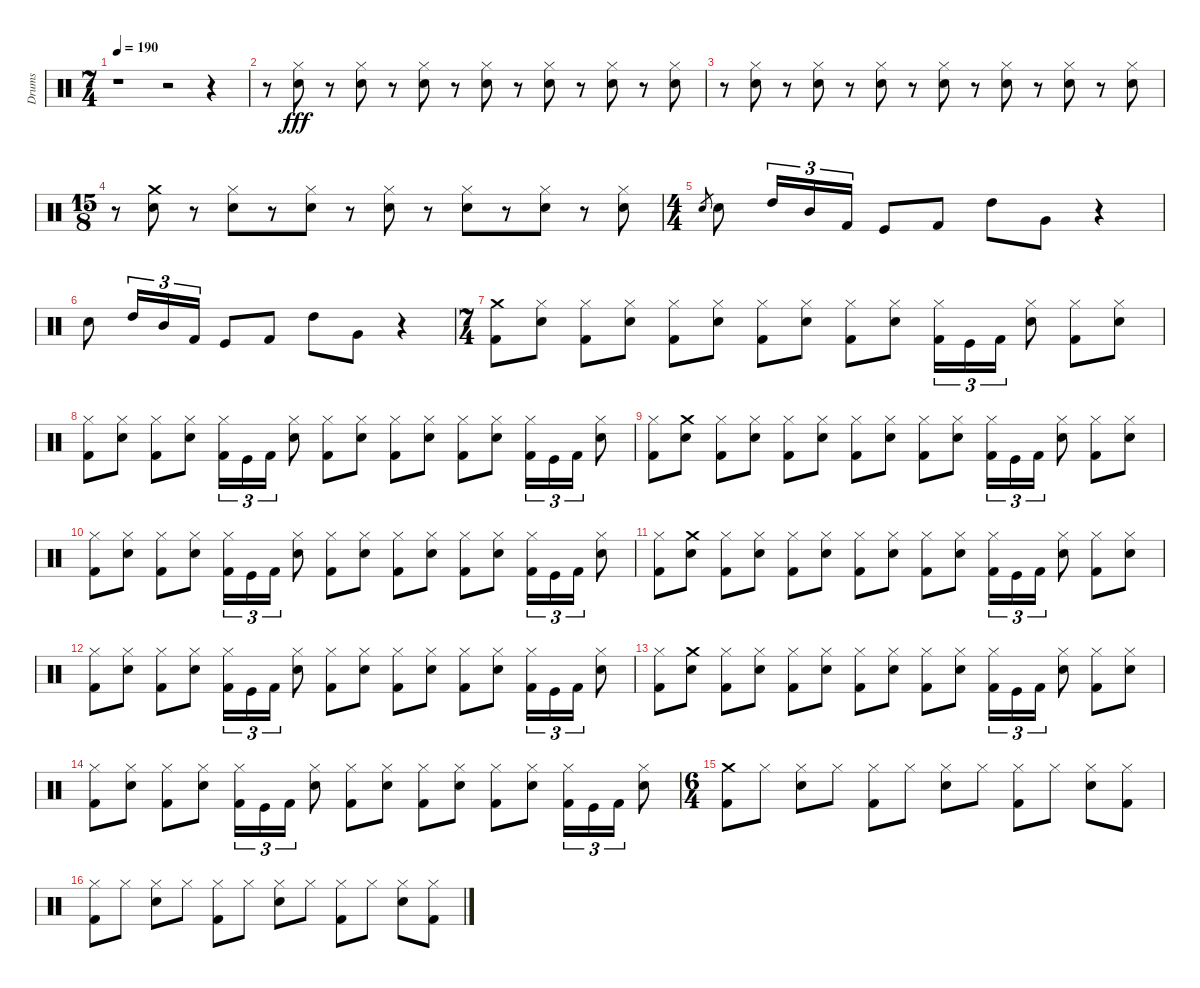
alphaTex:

\track ("Drums" "Drums") {instrument percussion}
\staff {score}
\articulation defaults
\ts (7 4)
\tempo 190
\clef neutral
\ks c
r.1{dy f} r.2 r.4 |
r.8 ("Snare (hit) 2" "Hi-Hat (closed)").8{dy fff} r.8 ("Snare (hit) 2" "Hi-Hat (closed)").8 r.8 ("Snare (hit) 2" "Hi-Hat (closed)").8 r.8 ("Snare (hit) 2" "Hi-Hat (closed)").8 r.8 ("Snare (hit) 2" "Hi-Hat (closed)").8 r.8 ("Snare (hit) 2" "Hi-Hat (closed)").8 r.8 ("Snare (hit) 2" "Hi-Hat (closed)").8 |
r.8 ("Snare (hit) 2" "Hi-Hat (closed)").8 r.8 ("Snare (hit) 2" "Hi-Hat (closed)").8 r.8 ("Snare (hit) 2" "Hi-Hat (closed)").8 r.8 ("Snare (hit) 2" "Hi-Hat (closed)").8 r.8 ("Snare (hit) 2" "Hi-Hat (closed)").8 r.8 ("Snare (hit) 2" "Hi-Hat (closed)").8 r.8 ("Snare (hit) 2" "Hi-Hat (closed)").8 |
\ts (15 8)
r.8 ("Crash medium (hit)" "Snare (hit) 2").8 r.8 ("Snare (hit) 2" "Hi-Hat (closed)").8 r.8 ("Snare (hit) 2" "Hi-Hat (closed)").8 r.8 ("Snare (hit) 2" "Hi-Hat (closed)").8 r.8 ("Snare (hit) 2" "Hi-Hat (closed)").8 r.8 ("Snare (hit) 2" "Hi-Hat (closed)").8 r.8 ("Snare (hit) 2" "Hi-Hat (closed)").8 |
\ts (4 4)
"Snare (hit) 2".8{gr} "Snare (hit) 2".8 "High Tom (hit)".16{tu (3 2)} "Mid Tom (hit)".16{tu (3 2)} "Kick (hit) 2".16{tu (3 2)} "Kick (hit)".8 "Kick (hit) 2".8 "High Tom (hit)".8 "Very Low Tom (hit)".8 r.4 |
"Snare (hit) 2".8 "High Tom (hit)".16{tu (3 2)} "Mid Tom (hit)".16{tu (3 2)} "Kick (hit) 2".16{tu (3 2)} "Kick (hit)".8 "Kick (hit) 2".8 "High Tom (hit)".8 "Very Low Tom (hit)".8 r.4 |
\ts (7 4)
("Crash medium (hit)" "Kick (hit) 2").8 ("Snare (hit) 2" "Hi-Hat (closed)").8 ("Hi-Hat (closed)" "Kick (hit) 2").8 ("Snare (hit) 2" "Hi-Hat (closed)").8 ("Hi-Hat (closed)" "Kick (hit) 2").8 ("Snare (hit) 2" "Hi-Hat (closed)").8 ("Hi-Hat (closed)" "Kick (hit) 2").8 ("Snare (hit) 2" "Hi-Hat (closed)").8 ("Hi-Hat (closed)" "Kick (hit) 2").8 ("Snare (hit) 2" "Hi-Hat (closed)").8 ("Hi-Hat (closed)" "Kick (hit) 2").16{tu (3 2)} "Kick (hit)".16{tu (3 2)} "Kick (hit) 2".16{tu (3 2)} ("Snare (hit) 2" "Hi-Hat (closed)").8 ("Hi-Hat (closed)" "Kick (hit) 2").8 ("Snare (hit) 2" "Hi-Hat (closed)").8 |
("Hi-Hat (closed)" "Kick (hit) 2").8 ("Snare (hit) 2" "Hi-Hat (closed)").8 ("Hi-Hat (closed)" "Kick (hit) 2").8 ("Snare (hit) 2" "Hi-Hat (closed)").8 ("Hi-Hat (closed)" "Kick (hit) 2").16{tu (3 2)} "Kick (hit)".16{tu (3 2)} "Kick (hit) 2".16{tu (3 2)} ("Snare (hit) 2" "Hi-Hat (closed)").8 ("Hi-Hat (closed)" "Kick (hit) 2").8 ("Snare (hit) 2" "Hi-Hat (closed)").8 ("Hi-Hat (closed)" "Kick (hit) 2").8 ("Snare (hit) 2" "Hi-Hat (closed)").8 ("Kick (hit) 2" "Hi-Hat (closed)").8 ("Snare (hit) 2" "Hi-Hat (closed)").8 ("Kick (hit) 2" "Hi-Hat (closed)").16{tu (3 2)} "Kick (hit)".16{tu (3 2)} "Kick (hit) 2".16{tu (3 2)} ("Snare (hit) 2" "Hi-Hat (closed)").8 |
("Hi-Hat (closed)" "Kick (hit) 2").8 ("Crash medium (hit)" "Snare (hit) 2").8 ("Hi-Hat (closed)" "Kick (hit) 2").8 ("Snare (hit) 2" "Hi-Hat (closed)").8 ("Hi-Hat (closed)" "Kick (hit) 2").8 ("Snare (hit) 2" "Hi-Hat (closed)").8 ("Hi-Hat (closed)" "Kick (hit) 2").8 ("Snare (hit) 2" "Hi-Hat (closed)").8 ("Hi-Hat (closed)" "Kick (hit) 2").8 ("Snare (hit) 2" "Hi-Hat (closed)").8 ("Hi-Hat (closed)" "Kick (hit) 2").16{tu (3 2)} "Kick (hit)".16{tu (3 2)} "Kick (hit) 2".16{tu (3 2)} ("Snare (hit) 2" "Hi-Hat (closed)").8 ("Hi-Hat (closed)" "Kick (hit) 2").8 ("Snare (hit) 2" "Hi-Hat (closed)").8 |
("Hi-Hat (closed)" "Kick (hit) 2").8 ("Snare (hit) 2" "Hi-Hat (closed)").8 ("Hi-Hat (closed)" "Kick (hit) 2").8 ("Snare (hit) 2" "Hi-Hat (closed)").8 ("Hi-Hat (closed)" "Kick (hit) 2").16{tu (3 2)} "Kick (hit)".16{tu (3 2)} "Kick (hit) 2".16{tu (3 2)} ("Snare (hit) 2" "Hi-Hat (closed)").8 ("Hi-Hat (closed)" "Kick (hit) 2").8 ("Snare (hit) 2" "Hi-Hat (closed)").8 ("Hi-Hat (closed)" "Kick (hit) 2").8 ("Snare (hit) 2" "Hi-Hat (closed)").8 ("Kick (hit) 2" "Hi-Hat (closed)").8 ("Snare (hit) 2" "Hi-Hat (closed)").8 ("Kick (hit) 2" "Hi-Hat (closed)").16{tu (3 2)} "Kick (hit)".16{tu (3 2)} "Kick (hit) 2".16{tu (3 2)} ("Snare (hit) 2" "Hi-Hat (closed)").8 |
("Hi-Hat (closed)" "Kick (hit) 2").8 ("Crash medium (hit)" "Snare (hit) 2").8 ("Hi-Hat (closed)" "Kick (hit) 2").8 ("Snare (hit) 2" "Hi-Hat (closed)").8 ("Hi-Hat (closed)" "Kick (hit) 2").8 ("Snare (hit) 2" "Hi-Hat (closed)").8 ("Hi-Hat (closed)" "Kick (hit) 2").8 ("Snare (hit) 2" "Hi-Hat (closed)").8 ("Hi-Hat (closed)" "Kick (hit) 2").8 ("Snare (hit) 2" "Hi-Hat (closed)").8 ("Hi-Hat (closed)" "Kick (hit) 2").16{tu (3 2)} "Kick (hit)".16{tu (3 2)} "Kick (hit) 2".16{tu (3 2)} ("Snare (hit) 2" "Hi-Hat (closed)").8 ("Hi-Hat (closed)" "Kick (hit) 2").8 ("Snare (hit) 2" "Hi-Hat (closed)").8 |
("Hi-Hat (closed)" "Kick (hit) 2").8 ("Snare (hit) 2" "Hi-Hat (closed)").8 ("Hi-Hat (closed)" "Kick (hit) 2").8 ("Snare (hit) 2" "Hi-Hat (closed)").8 ("Hi-Hat (closed)" "Kick (hit) 2").16{tu (3 2)} "Kick (hit)".16{tu (3 2)} "Kick (hit) 2".16{tu (3 2)} ("Snare (hit) 2" "Hi-Hat (closed)").8 ("Hi-Hat (closed)" "Kick (hit) 2").8 ("Snare (hit) 2" "Hi-Hat (closed)").8 ("Hi-Hat (closed)" "Kick (hit) 2").8 ("Snare (hit) 2" "Hi-Hat (closed)").8 ("Kick (hit) 2" "Hi-Hat (closed)").8 ("Snare (hit) 2" "Hi-Hat (closed)").8 ("Kick (hit) 2" "Hi-Hat (closed)").16{tu (3 2)} "Kick (hit)".16{tu (3 2)} "Kick (hit) 2".16{tu (3 2)} ("Snare (hit) 2" "Hi-Hat (closed)").8 |
("Hi-Hat (closed)" "Kick (hit) 2").8 ("Crash medium (hit)" "Snare (hit) 2").8 ("Hi-Hat (closed)" "Kick (hit) 2").8 ("Snare (hit) 2" "Hi-Hat (closed)").8 ("Hi-Hat (closed)" "Kick (hit) 2").8 ("Snare (hit) 2" "Hi-Hat (closed)").8 ("Hi-Hat (closed)" "Kick (hit) 2").8 ("Snare (hit) 2" "Hi-Hat (closed)").8 ("Hi-Hat (closed)" "Kick (hit) 2").8 ("Snare (hit) 2" "Hi-Hat (closed)").8 ("Hi-Hat (closed)" "Kick (hit) 2").16{tu (3 2)} "Kick (hit)".16{tu (3 2)} "Kick (hit) 2".16{tu (3 2)} ("Snare (hit) 2" "Hi-Hat (closed)").8 ("Hi-Hat (closed)" "Kick (hit) 2").8 ("Snare (hit) 2" "Hi-Hat (closed)").8 |
("Hi-Hat (closed)" "Kick (hit) 2").8 ("Snare (hit) 2" "Hi-Hat (closed)").8 ("Hi-Hat (closed)" "Kick (hit) 2").8 ("Snare (hit) 2" "Hi-Hat (closed)").8 ("Hi-Hat (closed)" "Kick (hit) 2").16{tu (3 2)} "Kick (hit)".16{tu (3 2)} "Kick (hit) 2".16{tu (3 2)} ("Snare (hit) 2" "Hi-Hat (closed)").8 ("Hi-Hat (closed)" "Kick (hit) 2").8 ("Snare (hit) 2" "Hi-Hat (closed)").8 ("Hi-Hat (closed)" "Kick (hit) 2").8 ("Snare (hit) 2" "Hi-Hat (closed)").8 ("Kick (hit) 2" "Hi-Hat (closed)").8 ("Snare (hit) 2" "Hi-Hat (closed)").8 ("Kick (hit) 2" "Hi-Hat (closed)").16{tu (3 2)} "Kick (hit)".16{tu (3 2)} "Kick (hit) 2".16{tu (3 2)} ("Snare (hit) 2" "Hi-Hat (closed)").8 |
\ts (6 4)
("Kick (hit) 2" "Crash medium (hit)").8 "Hi-Hat (closed)".8 ("Snare (hit) 2" "Hi-Hat (closed)").8 "Hi-Hat (closed)".8 ("Kick (hit) 2" "Hi-Hat (closed)").8 "Hi-Hat (closed)".8 ("Snare (hit) 2" "Hi-Hat (closed)").8 "Hi-Hat (closed)".8 ("Kick (hit) 2" "Hi-Hat (closed)").8 "Hi-Hat (closed)".8 ("Snare (hit) 2" "Hi-Hat (closed)").8 ("Kick (hit) 2" "Hi-Hat (closed)").8 |
("Hi-Hat (closed)" "Kick (hit) 2").8 "Hi-Hat (closed)".8 ("Snare (hit) 2" "Hi-Hat (closed)").8 "Hi-Hat (closed)".8 ("Kick (hit) 2" "Hi-Hat (closed)").8 "Hi-Hat (closed)".8 ("Snare (hit) 2" "Hi-Hat (closed)").8 "Hi-Hat (closed)".8 ("Kick (hit) 2" "Hi-Hat (closed)").8 "Hi-Hat (closed)".8 ("Snare (hit) 2" "Hi-Hat (closed)").8 ("Kick (hit) 2" "Hi-Hat (closed)").8
